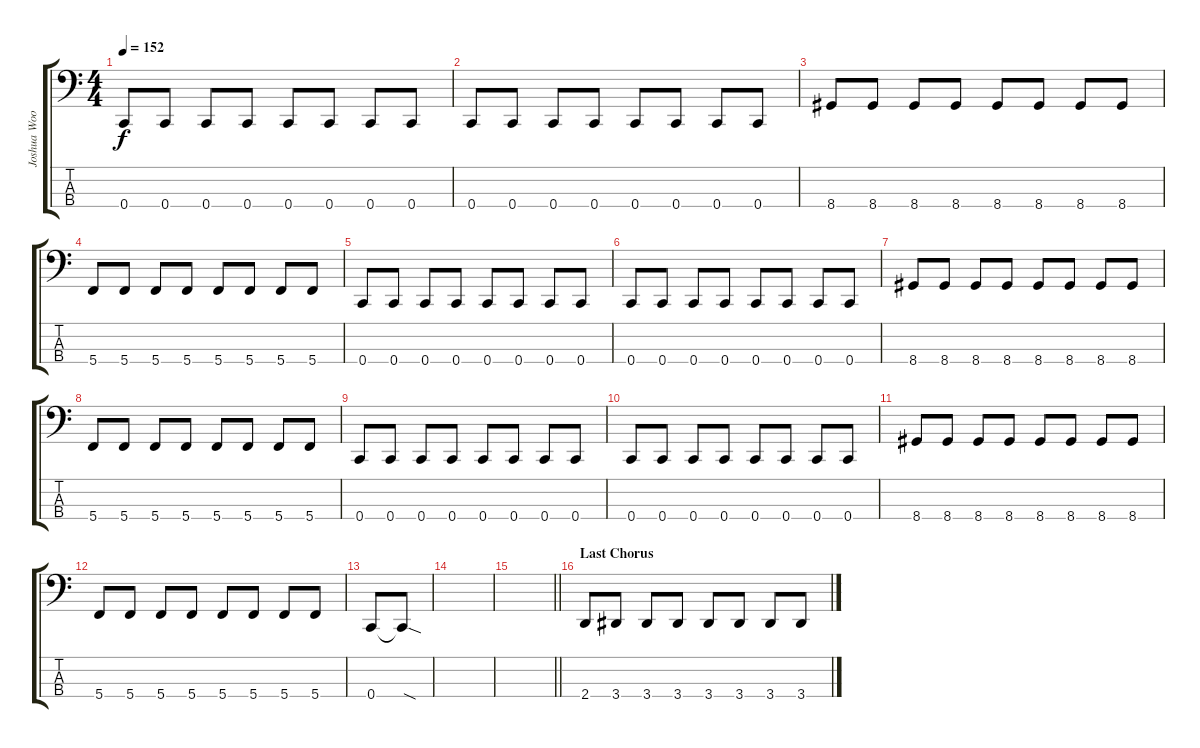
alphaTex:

\track ("Joshua Woodward" "Joshua Woo") {instrument electricbassfinger}
\staff {score tabs}
\tuning (F2 C2 G1 C1) {hide}
\ts (4 4)
\tempo 152
\clef f4
\ks c
0.4.8{dy f} 0.4.8 0.4.8 0.4.8 0.4.8 0.4.8 0.4.8 0.4.8 |
0.4.8 0.4.8 0.4.8 0.4.8 0.4.8 0.4.8 0.4.8 0.4.8 |
8.4.8 8.4.8 8.4.8 8.4.8 8.4.8 8.4.8 8.4.8 8.4.8 |
5.4.8 5.4.8 5.4.8 5.4.8 5.4.8 5.4.8 5.4.8 5.4.8 |
0.4.8 0.4.8 0.4.8 0.4.8 0.4.8 0.4.8 0.4.8 0.4.8 |
0.4.8 0.4.8 0.4.8 0.4.8 0.4.8 0.4.8 0.4.8 0.4.8 |
8.4.8 8.4.8 8.4.8 8.4.8 8.4.8 8.4.8 8.4.8 8.4.8 |
5.4.8 5.4.8 5.4.8 5.4.8 5.4.8 5.4.8 5.4.8 5.4.8 |
0.4.8 0.4.8 0.4.8 0.4.8 0.4.8 0.4.8 0.4.8 0.4.8 |
0.4.8 0.4.8 0.4.8 0.4.8 0.4.8 0.4.8 0.4.8 0.4.8 |
8.4.8 8.4.8 8.4.8 8.4.8 8.4.8 8.4.8 8.4.8 8.4.8 |
5.4.8 5.4.8 5.4.8 5.4.8 5.4.8 5.4.8 5.4.8 5.4.8 |
0.4.8 0.4{sod t}.8 |
|
\barLineRight lightlight
|
\section ("" "Last Chorus")
2.4.8 3.4.8 3.4.8 3.4.8 3.4.8 3.4.8 3.4.8 3.4.8
